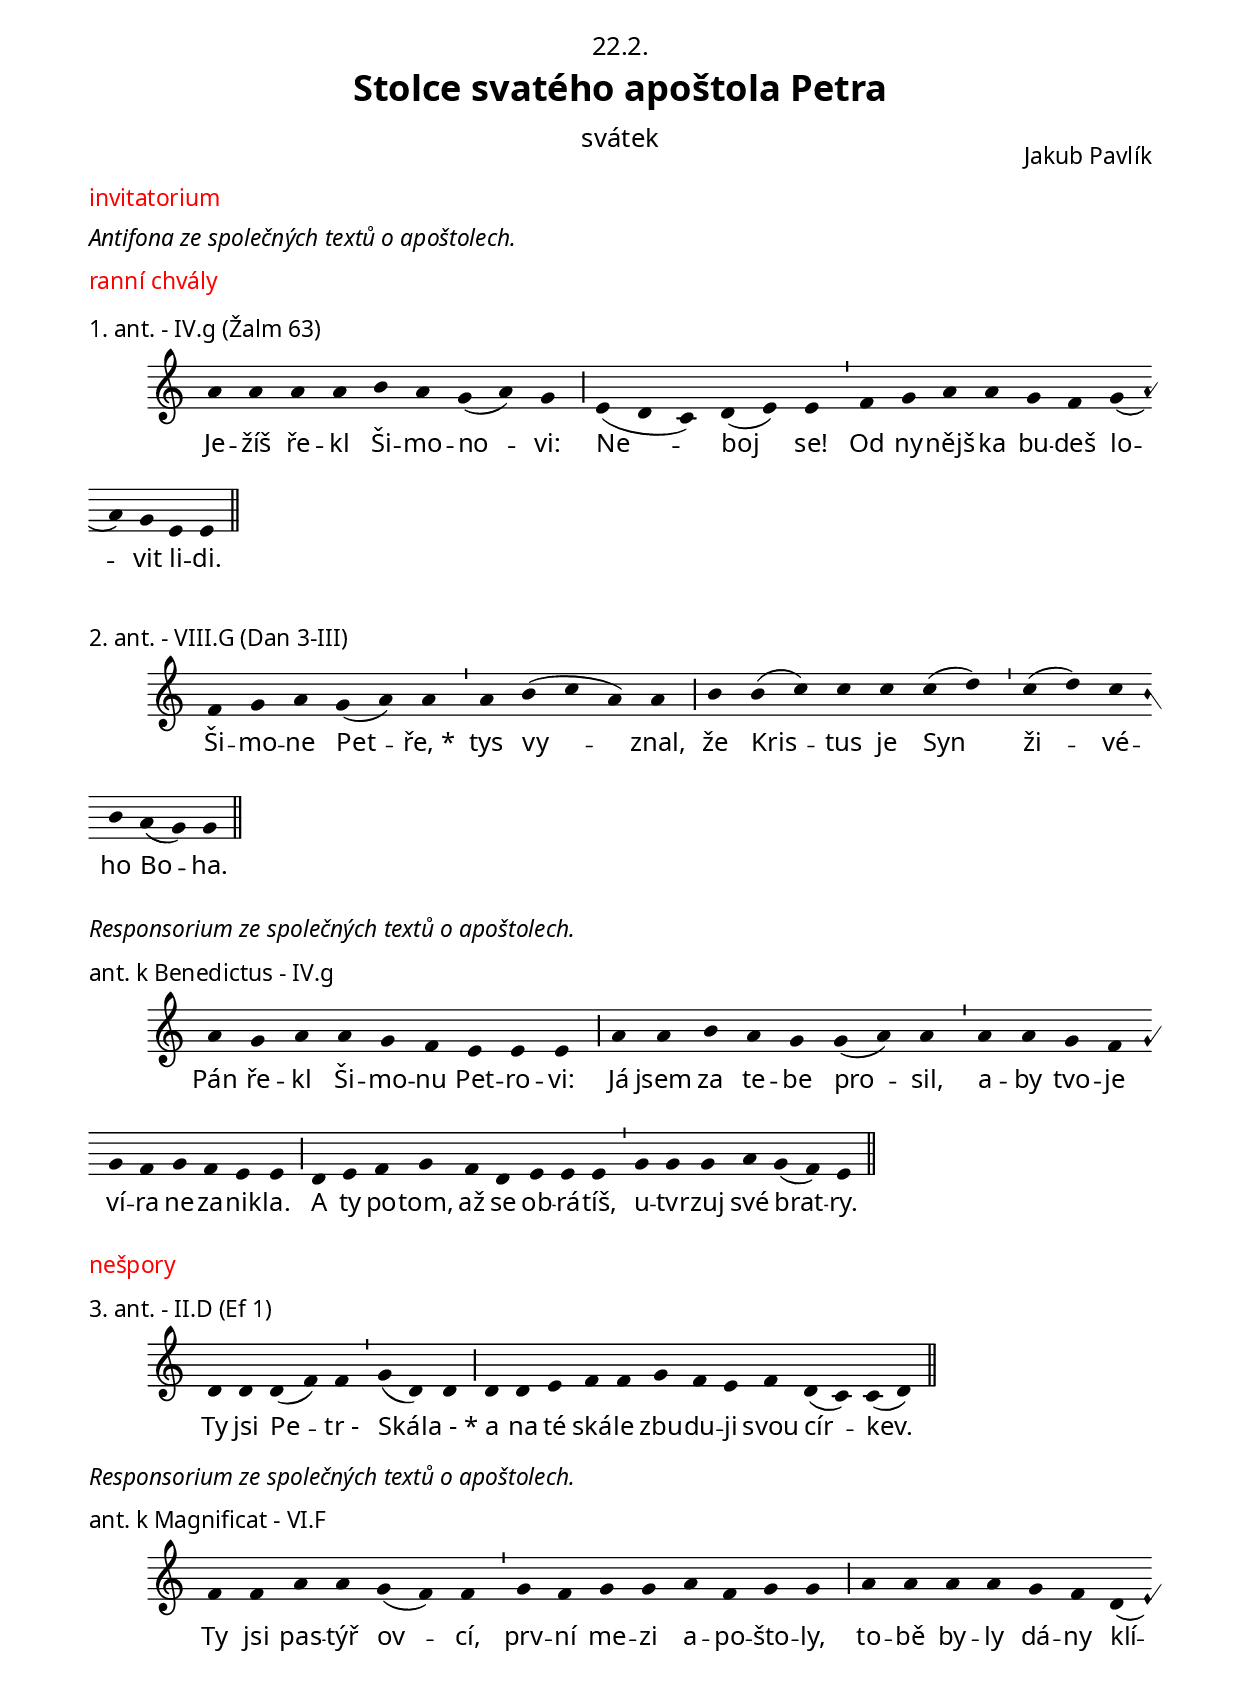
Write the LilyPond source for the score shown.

\version "2.16.0"

\include "../spolecne.ly"
\include "../dilyresponsorii.ly"

\header {
  title = \markup\titleSvatek 
            "Stolce svatého apoštola Petra" 
            svátek 
            22.2.
  composer = "Jakub Pavlík"
}

\markup {\nadpisHodinka {"invitatorium"}}

\markup\italic{Antifona ze společných textů o apoštolech.}

\markup {\nadpisHodinka {"ranní chvály"}}

\score {
  \relative c'' {
    \choralniRezim
    a4 a a a b a g( a) g \barMaior
    e( d c) d( e) e \barMin
    f g a a g f g( a) g e e \barFinalis
  }
  \addlyrics {
    Je -- žíš ře -- kl Ši -- mo -- no -- vi:
    Ne -- boj se!
    Od ny -- nějš -- ka bu -- deš lo -- vit li -- di.
  }
  \header {
    quid = "1. ant."
    modus = "IV"
    differentia = "g"
    psalmus = "Žalm 63"
    fial = "fial://antifony/mezidobi_nedeleC_02_10.ly#ne5c-ne2-mag"
    id = ""
    piece = \markup {\sestavTitulek}
  }
}

\score {
  \relative c' {
    \choralniRezim
    f4 g a g( a) a \barMin
    a b( c a) a \barMaior b b( c) c c c( d) \barMin c( d) c b a( g) g \barFinalis
  }
  \addlyrics {
    Ši -- mo -- ne Pet -- ře,_*
    tys vy -- znal, že Kris -- tus je Syn ži -- vé -- ho Bo -- ha.
  }
  \header {
    quid = "2. ant."
    modus = "VIII"
    differentia = "G" 
    psalmus = "Dan 3-III"
    fial = "fial://sanktoral/0629petraapavla.ly#1ne-a1"
    id = ""
    piece = \markup {\sestavTitulek}
  }
}

\score {
  \relative c' {
    \choralniRezim
    
  }
  \addlyrics {
    Pán ře -- kl Pet -- ro -- vi:
    To -- bě dám klí -- če
    od ne -- bes -- ké -- ho krá -- lov -- ství.
  }
  \header {
    quid = "3. ant."
    modus = ""
    differentia = "" 
    psalmus = "Žalm 149"
    id = ""
    piece = \markup {\sestavTitulek}
  }
}

\markup\italic{Responsorium ze společných textů o apoštolech.}

\score {
  \relative c'' {
    \choralniRezim
    a4 g a a g f e e e \barMaior
    a a b a g g( a) a \barMin
    a a g f g f g f e e \barMaior
    d e f g f d e e e \barMin
    g g g a g( f) e \barFinalis
  }
  \addlyrics {
    Pán ře -- kl Ši -- mo -- nu Pet -- ro -- vi:
    Já jsem za te -- be pro -- sil,
    a -- by tvo -- je ví -- ra ne -- za -- nik -- la.
    A ty po -- tom,  až se ob -- rá -- tíš,
    u -- tvr -- zuj své brat -- ry.
  }
  \header {
    quid = "ant. k Benedictus"
    modus = "IV"
    differentia = "g" 
    psalmus = ""
    id = ""
    fons = "kousek z: Petra a Pavla, 2. nesp., 1. a."
    piece = \markup {\sestavTitulekBezZalmu}
  }
}

\markup {\nadpisHodinka {"nešpory"}}

\score {
  \relative c' {
    \choralniRezim
    
  }
  \addlyrics {
    Pet -- ře, mi -- lu -- ješ mě?
    A -- no, Pa -- ne, ty víš, že tě mi -- lu -- ji.
    Pas mo -- je ov -- ce.
  }
  \header {
    quid = "1. ant."
    modus = ""
    differentia = "" 
    psalmus = "Žalm 116-II"
    id = ""
    piece = \markup {\sestavTitulek}
  }
}

\score {
  \relative c' {
    \choralniRezim
    
  }
  \addlyrics {
    Pe -- tr byl hlí -- dán ve vě -- ze -- ní;
    cír -- kev -- ní o -- bec se však na -- lé -- ha -- vě za ně -- ho mod -- li -- la k_Bo -- hu. 
  }
  \header {
    quid = "2. ant."
    modus = ""
    differentia = "" 
    psalmus = "Žalm 126"
    id = ""
    piece = \markup {\sestavTitulek}
  }
}

\score {
  \relative c' {
    \choralniRezim
    d4 d d( f) f \barMin g( d) d \barMaior
    d d e f f g f e f d( c) c( d) \barFinalis
  }
  \addlyrics {
    Ty jsi Pe -- tr_- Ská -- la_-_*
    a na té ská -- le zbu -- du -- ji svou cír -- kev.
  }
  \header {
    quid = "3. ant."
    modus = "II"
    differentia = "D" 
    psalmus = "Ef 1"
    fial = "fial://sanktoral/0629petraapavla.ly#1ne-a2"
    id = ""
    piece = \markup {\sestavTitulek}
  }
}

\markup\italic{Responsorium ze společných textů o apoštolech.}

\score {
  \relative c' {
    \choralniRezim
    f4 f a a g( f) f \barMin
    g f g g a f g g \barMaior
    a a a a g f d( e c) c \barMin
    d e f g a g f f \barFinalis
  }
  \addlyrics {
    Ty jsi pas -- týř ov -- cí,
    prv -- ní me -- zi a -- po -- što -- ly,
    to -- bě by -- ly dá -- ny klí -- če
    od ne -- bes -- ké -- ho krá -- lov -- ství.
  }
  \header {
    quid = "ant. k Magnificat"
    modus = "VI"
    differentia = "F" 
    psalmus = ""
    id = ""
    piece = \markup {\sestavTitulekBezZalmu}
  }
}